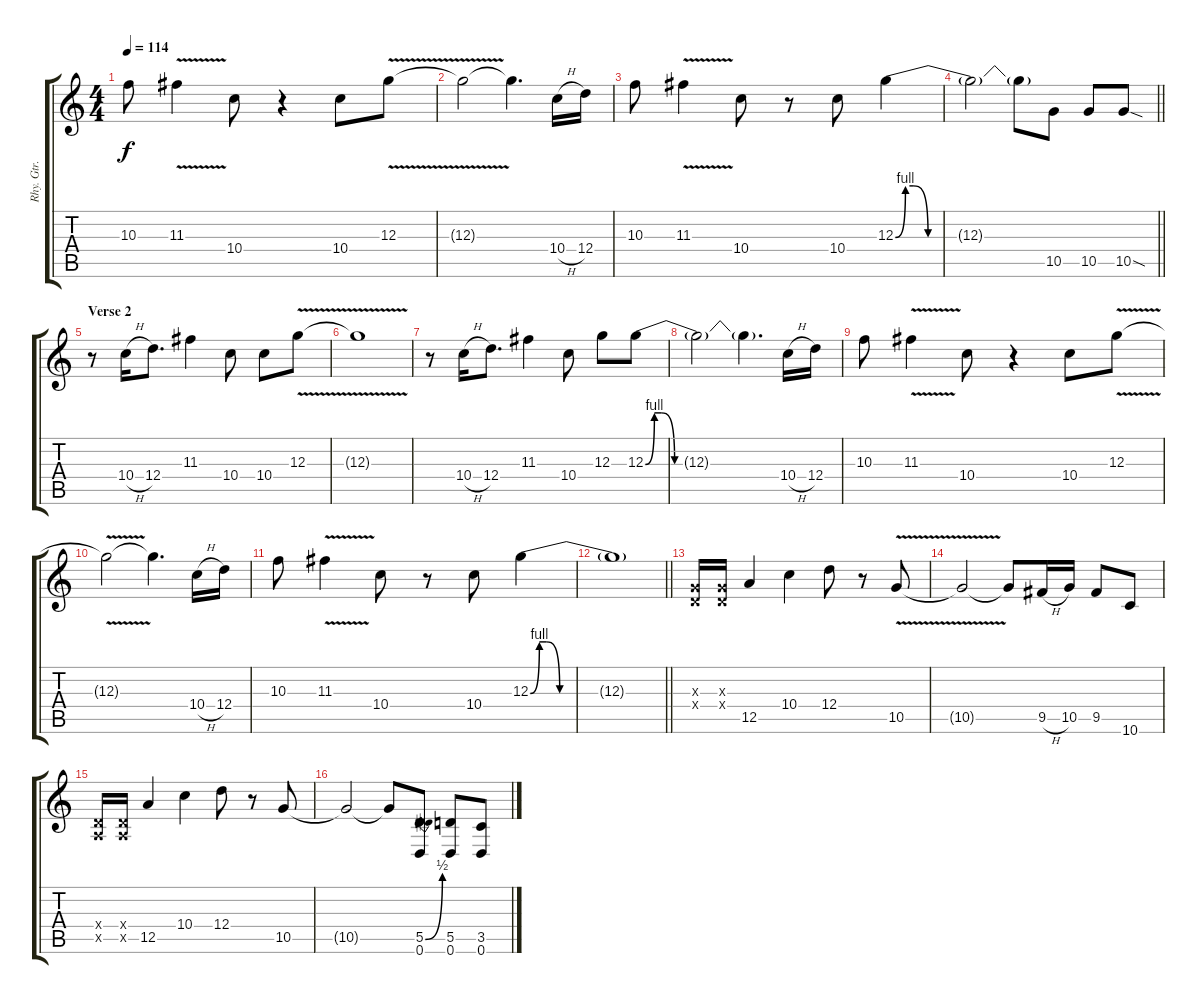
\track ("Rhy. Gtr. 2" "Rhy. Gtr. ") {instrument distortionguitar}
\staff {score tabs}
\tuning (E4 B3 G3 D3 A2 D2) {hide}
\ts (4 4)
\section ("" "")
\tempo 114
\clef g2
\ks c
10.3.8{dy f} 11.3{v}.4 10.4.8 r.4 10.4.8 12.3{v}.8 |
12.3{t}.2 12.3{t}.4{d} 10.4{h}.16 12.4.16 |
10.3.8 11.3{v}.4 10.4.8 r.8 10.4.8 12.3{be (custom 0 0 4 4 7 4 13 0 20 0 30 0 60 0)}.4 |
\barLineRight lightlight
12.3{t}.2 12.3{t}.8 10.5.8 10.5.8 10.5{sod}.8 |
\section ("" "Verse 2")
r.8 10.4{h}.16 12.4.8{d} 11.3.4 10.4.8 10.4.8 12.3{v}.8 |
12.3{t}.1 |
r.8 10.4{h}.16 12.4.8{d} 11.3.4 10.4.8 12.3.8 12.3{be (custom 0 0 4 4 7 4 13 0 20 0 30 0 60 0)}.8 |
12.3{t}.2 12.3{t}.4{d} 10.4{h}.16 12.4.16 |
10.3.8 11.3{v}.4 10.4.8 r.4 10.4.8 12.3{v}.8 |
12.3{t}.2 12.3{t}.4{d} 10.4{h}.16 12.4.16 |
10.3.8 11.3{v}.4 10.4.8 r.8 10.4.8 12.3{be (custom 0 0 4 4 7 4 13 0 20 0 30 0 60 0)}.4 |
\barLineRight lightlight
12.3{t}.1 |
\section ("" "")
(0.3{x} 0.4{x}).16 (0.3{x} 0.4{x}).16 12.5.4 10.4.4 12.4.8 r.8 10.5{v}.8 |
10.5{t}.2 10.5{t}.8 9.5{h}.16 10.5.16 9.5.8 10.6.8 |
(0.4{x} 0.5{x}).16 (0.4{x} 0.5{x}).16 12.5.4 10.4.4 12.4.8 r.8 10.5.8 |
10.5{t}.2 10.5{t}.8 (5.5{be (bend 0 0 60 2)} 0.6).8 (5.5 0.6).8 (3.5 0.6).8
